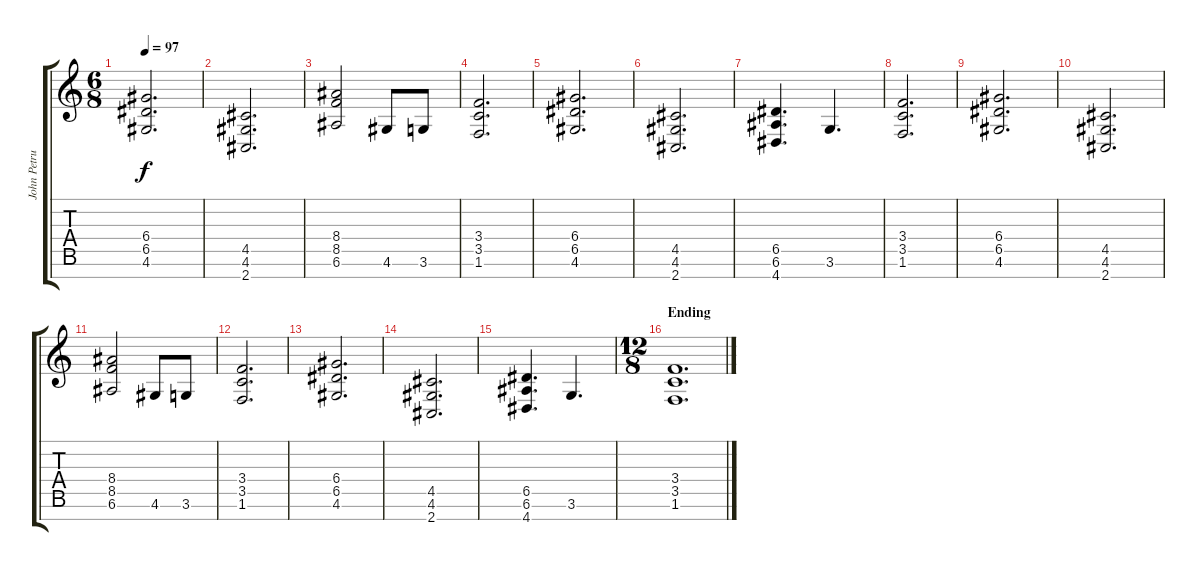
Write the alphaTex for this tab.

\track ("John Petrucci" "John Petru") {instrument distortionguitar}
\staff {score tabs}
\tuning (E4 B3 G3 D3 A2 E2 B1) {hide}
\ts (6 8)
\tempo 97
\clef g2
\ks c
(6.4 6.5 4.6).2{d dy f} |
(4.5 4.6 2.7).2{d} |
(8.4 8.5 6.6).2 4.6.8 3.6.8 |
(3.4 3.5 1.6).2{d} |
(6.4 6.5 4.6).2{d} |
(4.5 4.6 2.7).2{d} |
(6.5 6.6 4.7).4{d} 3.6.4{d} |
(3.4 3.5 1.6).2{d} |
(6.4 6.5 4.6).2{d} |
(4.5 4.6 2.7).2{d} |
(8.4 8.5 6.6).2 4.6.8 3.6.8 |
(3.4 3.5 1.6).2{d} |
(6.4 6.5 4.6).2{d} |
(4.5 4.6 2.7).2{d} |
(6.5 6.6 4.7).4{d} 3.6.4{d} |
\ts (12 8)
\section ("" "Ending")
(3.4 3.5 1.6).1{d}
